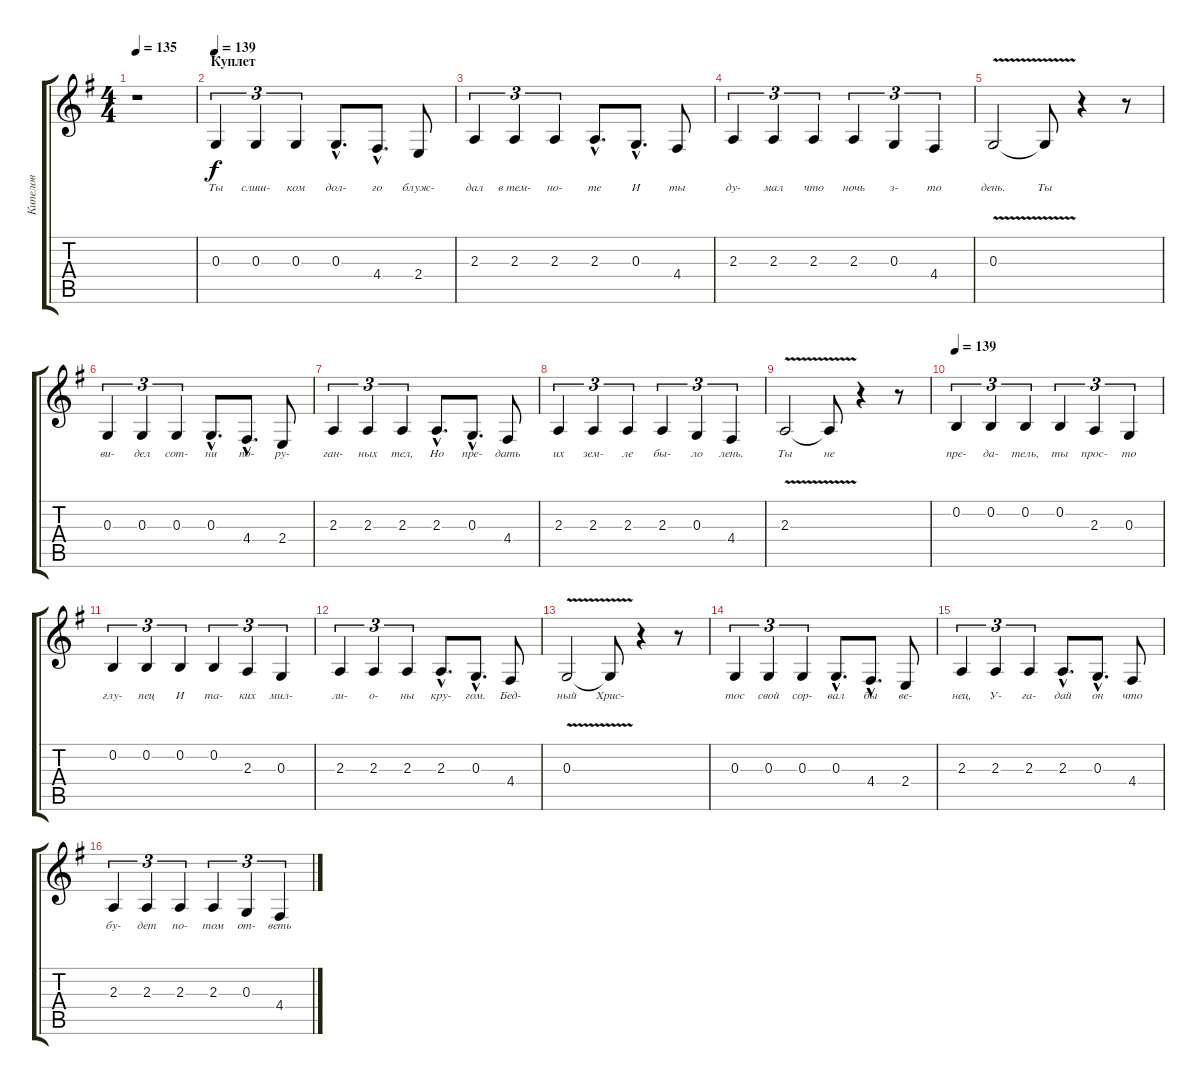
\track ("Кипелов" "Кипелов") {instrument lead6voice}
\staff {score tabs}
\tuning (E4 B3 G3 D3 A2 E2) {hide}
\ts (4 4)
\tempo 135
\clef g2
\ks eminor
r.1{dy f} |
\section ("" "Куплет")
\tempo 139
0.3.4{tu (3 2) lyrics (0 "Ты") lyrics (1 "") lyrics (2 "") lyrics (3 "") lyrics (4 "")} 0.3.4{tu (3 2) lyrics (0 "слиш-") lyrics (1 "") lyrics (2 "") lyrics (3 "") lyrics (4 "")} 0.3.4{tu (3 2) lyrics (0 "ком") lyrics (1 "") lyrics (2 "") lyrics (3 "") lyrics (4 "")} 0.3{hac}.8{d lyrics (0 "дол-") lyrics (1 "") lyrics (2 "") lyrics (3 "") lyrics (4 "")} 4.4{hac}.8{d lyrics (0 "го") lyrics (1 "") lyrics (2 "") lyrics (3 "") lyrics (4 "")} 2.4.8{lyrics (0 "блyж-") lyrics (1 "") lyrics (2 "") lyrics (3 "") lyrics (4 "")} |
2.3.4{tu (3 2) lyrics (0 "дал") lyrics (1 "") lyrics (2 "") lyrics (3 "") lyrics (4 "")} 2.3.4{tu (3 2) lyrics (0 "в тем-") lyrics (1 "") lyrics (2 "") lyrics (3 "") lyrics (4 "")} 2.3.4{tu (3 2) lyrics (0 "но-") lyrics (1 "") lyrics (2 "") lyrics (3 "") lyrics (4 "")} 2.3{hac}.8{d lyrics (0 "те") lyrics (1 "") lyrics (2 "") lyrics (3 "") lyrics (4 "")} 0.3{hac}.8{d lyrics (0 "И") lyrics (1 "") lyrics (2 "") lyrics (3 "") lyrics (4 "")} 4.4.8{lyrics (0 "ты") lyrics (1 "") lyrics (2 "") lyrics (3 "") lyrics (4 "")} |
2.3.4{tu (3 2) lyrics (0 "дy-") lyrics (1 "") lyrics (2 "") lyrics (3 "") lyrics (4 "")} 2.3.4{tu (3 2) lyrics (0 "мал") lyrics (1 "") lyrics (2 "") lyrics (3 "") lyrics (4 "")} 2.3.4{tu (3 2) lyrics (0 "что") lyrics (1 "") lyrics (2 "") lyrics (3 "") lyrics (4 "")} 2.3.4{tu (3 2) lyrics (0 "ночь") lyrics (1 "") lyrics (2 "") lyrics (3 "") lyrics (4 "")} 0.3.4{tu (3 2) lyrics (0 "з-") lyrics (1 "") lyrics (2 "") lyrics (3 "") lyrics (4 "")} 4.4.4{tu (3 2) lyrics (0 "то") lyrics (1 "") lyrics (2 "") lyrics (3 "") lyrics (4 "")} |
0.3{v}.2{lyrics (0 "день.") lyrics (1 "") lyrics (2 "") lyrics (3 "") lyrics (4 "")} 0.3{t}.8{lyrics (0 "Ты") lyrics (1 "") lyrics (2 "") lyrics (3 "") lyrics (4 "")} r.4 r.8 |
0.3.4{tu (3 2) lyrics (0 "ви-") lyrics (1 "") lyrics (2 "") lyrics (3 "") lyrics (4 "")} 0.3.4{tu (3 2) lyrics (0 "дел") lyrics (1 "") lyrics (2 "") lyrics (3 "") lyrics (4 "")} 0.3.4{tu (3 2) lyrics (0 "сот-") lyrics (1 "") lyrics (2 "") lyrics (3 "") lyrics (4 "")} 0.3{hac}.8{d lyrics (0 "ни") lyrics (1 "") lyrics (2 "") lyrics (3 "") lyrics (4 "")} 4.4{hac}.8{d lyrics (0 "по-") lyrics (1 "") lyrics (2 "") lyrics (3 "") lyrics (4 "")} 2.4.8{lyrics (0 "py-") lyrics (1 "") lyrics (2 "") lyrics (3 "") lyrics (4 "")} |
2.3.4{tu (3 2) lyrics (0 "ган-") lyrics (1 "") lyrics (2 "") lyrics (3 "") lyrics (4 "")} 2.3.4{tu (3 2) lyrics (0 "ных") lyrics (1 "") lyrics (2 "") lyrics (3 "") lyrics (4 "")} 2.3.4{tu (3 2) lyrics (0 "тел,") lyrics (1 "") lyrics (2 "") lyrics (3 "") lyrics (4 "")} 2.3{hac}.8{d lyrics (0 "Hо") lyrics (1 "") lyrics (2 "") lyrics (3 "") lyrics (4 "")} 0.3{hac}.8{d lyrics (0 "пpе-") lyrics (1 "") lyrics (2 "") lyrics (3 "") lyrics (4 "")} 4.4.8{lyrics (0 "дать") lyrics (1 "") lyrics (2 "") lyrics (3 "") lyrics (4 "")} |
2.3.4{tu (3 2) lyrics (0 "их") lyrics (1 "") lyrics (2 "") lyrics (3 "") lyrics (4 "")} 2.3.4{tu (3 2) lyrics (0 "зем-") lyrics (1 "") lyrics (2 "") lyrics (3 "") lyrics (4 "")} 2.3.4{tu (3 2) lyrics (0 "ле") lyrics (1 "") lyrics (2 "") lyrics (3 "") lyrics (4 "")} 2.3.4{tu (3 2) lyrics (0 "бы-") lyrics (1 "") lyrics (2 "") lyrics (3 "") lyrics (4 "")} 0.3.4{tu (3 2) lyrics (0 "ло") lyrics (1 "") lyrics (2 "") lyrics (3 "") lyrics (4 "")} 4.4.4{tu (3 2) lyrics (0 "лень.") lyrics (1 "") lyrics (2 "") lyrics (3 "") lyrics (4 "")} |
2.3{v}.2{lyrics (0 "Ты") lyrics (1 "") lyrics (2 "") lyrics (3 "") lyrics (4 "")} 2.3{t}.8{lyrics (0 "не") lyrics (1 "") lyrics (2 "") lyrics (3 "") lyrics (4 "")} r.4 r.8 |
\tempo 139
0.2.4{tu (3 2) lyrics (0 "пpе-") lyrics (1 "") lyrics (2 "") lyrics (3 "") lyrics (4 "")} 0.2.4{tu (3 2) lyrics (0 "да-") lyrics (1 "") lyrics (2 "") lyrics (3 "") lyrics (4 "")} 0.2.4{tu (3 2) lyrics (0 "тель,") lyrics (1 "") lyrics (2 "") lyrics (3 "") lyrics (4 "")} 0.2.4{tu (3 2) lyrics (0 "ты") lyrics (1 "") lyrics (2 "") lyrics (3 "") lyrics (4 "")} 2.3.4{tu (3 2) lyrics (0 "пpос-") lyrics (1 "") lyrics (2 "") lyrics (3 "") lyrics (4 "")} 0.3.4{tu (3 2) lyrics (0 "то") lyrics (1 "") lyrics (2 "") lyrics (3 "") lyrics (4 "")} |
0.2.4{tu (3 2) lyrics (0 "глy-") lyrics (1 "") lyrics (2 "") lyrics (3 "") lyrics (4 "")} 0.2.4{tu (3 2) lyrics (0 "пец") lyrics (1 "") lyrics (2 "") lyrics (3 "") lyrics (4 "")} 0.2.4{tu (3 2) lyrics (0 "И") lyrics (1 "") lyrics (2 "") lyrics (3 "") lyrics (4 "")} 0.2.4{tu (3 2) lyrics (0 "та-") lyrics (1 "") lyrics (2 "") lyrics (3 "") lyrics (4 "")} 2.3.4{tu (3 2) lyrics (0 "ких") lyrics (1 "") lyrics (2 "") lyrics (3 "") lyrics (4 "")} 0.3.4{tu (3 2) lyrics (0 "мил-") lyrics (1 "") lyrics (2 "") lyrics (3 "") lyrics (4 "")} |
2.3.4{tu (3 2) lyrics (0 "ли-") lyrics (1 "") lyrics (2 "") lyrics (3 "") lyrics (4 "")} 2.3.4{tu (3 2) lyrics (0 "о-") lyrics (1 "") lyrics (2 "") lyrics (3 "") lyrics (4 "")} 2.3.4{tu (3 2) lyrics (0 "ны") lyrics (1 "") lyrics (2 "") lyrics (3 "") lyrics (4 "")} 2.3{hac}.8{d lyrics (0 "кpy-") lyrics (1 "") lyrics (2 "") lyrics (3 "") lyrics (4 "")} 0.3{hac}.8{d lyrics (0 "гом.") lyrics (1 "") lyrics (2 "") lyrics (3 "") lyrics (4 "")} 4.4.8{lyrics (0 "Бед-") lyrics (1 "") lyrics (2 "") lyrics (3 "") lyrics (4 "")} |
0.3{v}.2{lyrics (0 "ный") lyrics (1 "") lyrics (2 "") lyrics (3 "") lyrics (4 "")} 0.3{t}.8{lyrics (0 "Хpис-") lyrics (1 "") lyrics (2 "") lyrics (3 "") lyrics (4 "")} r.4 r.8 |
0.3.4{tu (3 2) lyrics (0 "тос") lyrics (1 "") lyrics (2 "") lyrics (3 "") lyrics (4 "")} 0.3.4{tu (3 2) lyrics (0 "свой") lyrics (1 "") lyrics (2 "") lyrics (3 "") lyrics (4 "")} 0.3.4{tu (3 2) lyrics (0 "соp-") lyrics (1 "") lyrics (2 "") lyrics (3 "") lyrics (4 "")} 0.3{hac}.8{d lyrics (0 "вал") lyrics (1 "") lyrics (2 "") lyrics (3 "") lyrics (4 "")} 4.4{hac}.8{d lyrics (0 "бы") lyrics (1 "") lyrics (2 "") lyrics (3 "") lyrics (4 "")} 2.4.8{lyrics (0 "ве-") lyrics (1 "") lyrics (2 "") lyrics (3 "") lyrics (4 "")} |
2.3.4{tu (3 2) lyrics (0 "нец,") lyrics (1 "") lyrics (2 "") lyrics (3 "") lyrics (4 "")} 2.3.4{tu (3 2) lyrics (0 "У-") lyrics (1 "") lyrics (2 "") lyrics (3 "") lyrics (4 "")} 2.3.4{tu (3 2) lyrics (0 "га-") lyrics (1 "") lyrics (2 "") lyrics (3 "") lyrics (4 "")} 2.3{hac}.8{d lyrics (0 "дай") lyrics (1 "") lyrics (2 "") lyrics (3 "") lyrics (4 "")} 0.3{hac}.8{d lyrics (0 "он") lyrics (1 "") lyrics (2 "") lyrics (3 "") lyrics (4 "")} 4.4.8{lyrics (0 "что") lyrics (1 "") lyrics (2 "") lyrics (3 "") lyrics (4 "")} |
2.3.4{tu (3 2) lyrics (0 "бy-") lyrics (1 "") lyrics (2 "") lyrics (3 "") lyrics (4 "")} 2.3.4{tu (3 2) lyrics (0 "дет") lyrics (1 "") lyrics (2 "") lyrics (3 "") lyrics (4 "")} 2.3.4{tu (3 2) lyrics (0 "по-") lyrics (1 "") lyrics (2 "") lyrics (3 "") lyrics (4 "")} 2.3.4{tu (3 2) lyrics (0 "том") lyrics (1 "") lyrics (2 "") lyrics (3 "") lyrics (4 "")} 0.3.4{tu (3 2) lyrics (0 "от-") lyrics (1 "") lyrics (2 "") lyrics (3 "") lyrics (4 "")} 4.4.4{tu (3 2) lyrics (0 "веть") lyrics (1 "") lyrics (2 "") lyrics (3 "") lyrics (4 "")}
